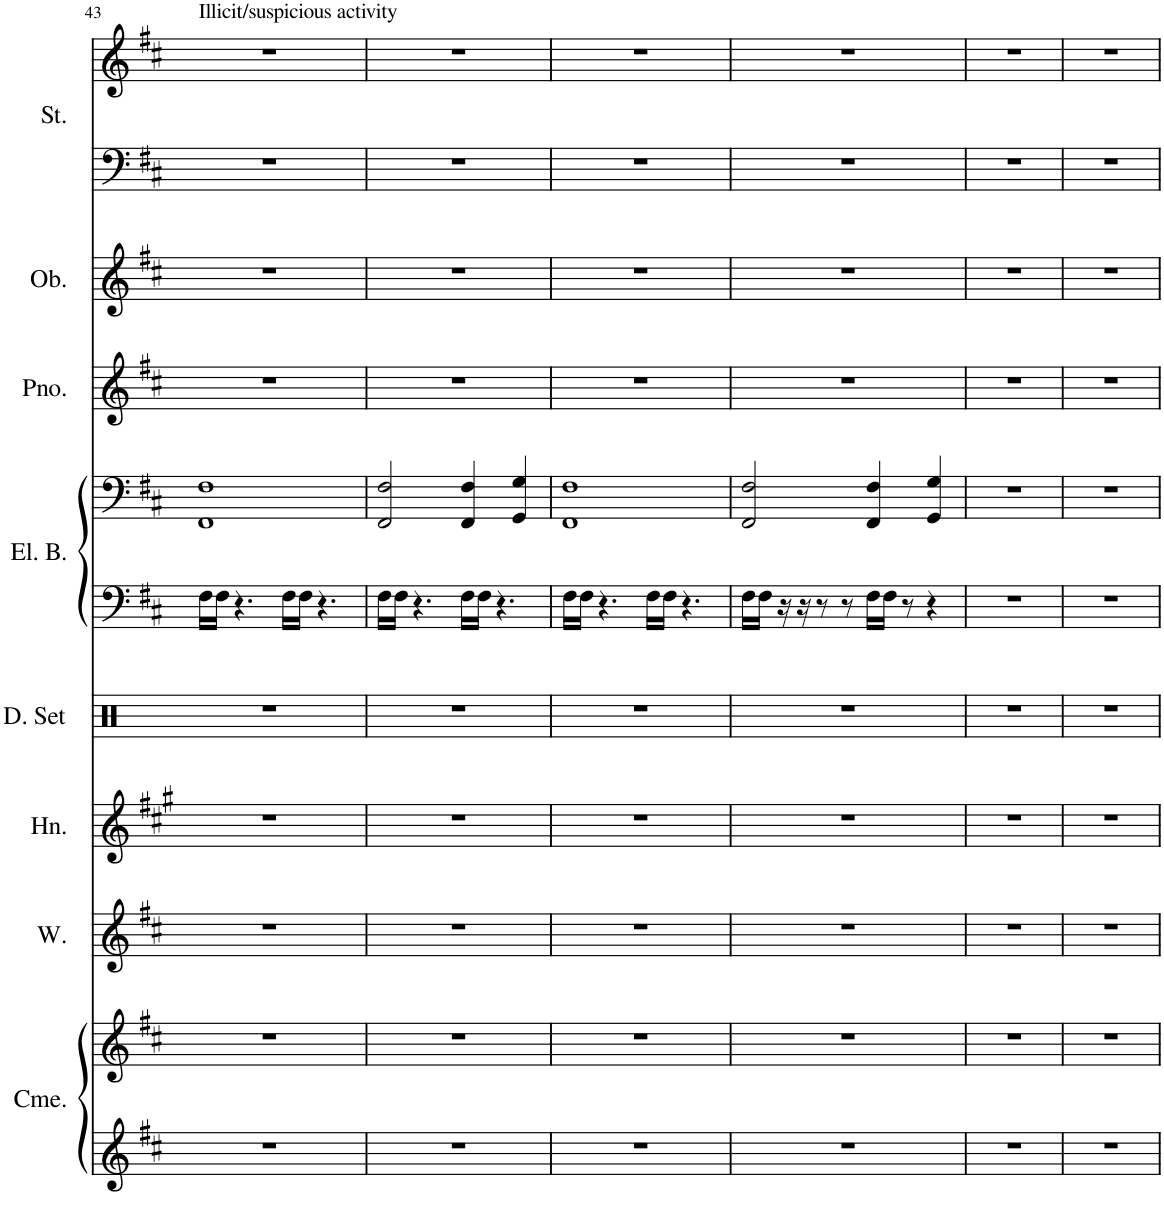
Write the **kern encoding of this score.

**kern	**kern	**kern	**kern	**kern	**kern	**kern	**kern	**kern	**kern	**kern
*part8	*part8	*part7	*part6	*part5	*part4	*part4	*part3	*part2	*part1	*part1
*staff11	*staff10	*staff9	*staff8	*staff7	*staff6	*staff5	*staff4	*staff3	*staff2	*staff1
*I"Chimes	*	*I"Women	*I"Horn	*I"Drumset	*I"Electric Bass	*	*I"Piano	*I"Oboe	*I"Strings	*
*I'Cme.	*	*I'W.	*I'Hn.	*I'D. Set	*I'El. B.	*	*I'Pno.	*I'Ob.	*I'St.	*
!!LO:PB:g=z
*clefG2	*clefG2	*clefG2	*clefG2	*clefX	*clefF4	*clefF4	*clefG2	*clefG2	*clefF4	*clefG2
*	*	*	*Trd4c7	*	*Trd7c12	*Trd7c12	*	*	*	*
*k[f#c#]	*k[f#c#]	*k[f#c#]	*k[f#c#g#]	*k[]	*k[f#c#]	*k[f#c#]	*k[f#c#]	*k[f#c#]	*k[f#c#]	*k[f#c#]
*M4/4	*M4/4	*M4/4	*M4/4	*M4/4	*M4/4	*M4/4	*M4/4	*M4/4	*M4/4	*M4/4
=43	=43	=43	=43	=43	=43	=43	=43	=43	=43	=43
!	!	!	!	!	!	!	!	!	!	!LO:TX:a:t=Illicit/suspicious activity
1r	1r	1r	1r	1r	16F#\LL	1FF# 1F#	1r	1r	1r	1r
.	.	.	.	.	16F#\JJ	.	.	.	.	.
.	.	.	.	.	4.r	.	.	.	.	.
.	.	.	.	.	16F#\LL	.	.	.	.	.
.	.	.	.	.	16F#\JJ	.	.	.	.	.
.	.	.	.	.	4.r	.	.	.	.	.
=44	=44	=44	=44	=44	=44	=44	=44	=44	=44	=44
1r	1r	1r	1r	1r	16F#\LL	2FF#/ 2F#/	1r	1r	1r	1r
.	.	.	.	.	16F#\JJ	.	.	.	.	.
.	.	.	.	.	4.r	.	.	.	.	.
.	.	.	.	.	16F#\LL	4FF#/ 4F#/	.	.	.	.
.	.	.	.	.	16F#\JJ	.	.	.	.	.
.	.	.	.	.	4.r	.	.	.	.	.
.	.	.	.	.	.	4GG/ 4G/	.	.	.	.
=45	=45	=45	=45	=45	=45	=45	=45	=45	=45	=45
1r	1r	1r	1r	1r	16F#\LL	1FF# 1F#	1r	1r	1r	1r
.	.	.	.	.	16F#\JJ	.	.	.	.	.
.	.	.	.	.	4.r	.	.	.	.	.
.	.	.	.	.	16F#\LL	.	.	.	.	.
.	.	.	.	.	16F#\JJ	.	.	.	.	.
.	.	.	.	.	4.r	.	.	.	.	.
=46	=46	=46	=46	=46	=46	=46	=46	=46	=46	=46
1r	1r	1r	1r	1r	16F#\LL	2FF#/ 2F#/	1r	1r	1r	1r
.	.	.	.	.	16F#\JJ	.	.	.	.	.
.	.	.	.	.	16r	.	.	.	.	.
.	.	.	.	.	16r	.	.	.	.	.
.	.	.	.	.	8r	.	.	.	.	.
.	.	.	.	.	8r	.	.	.	.	.
.	.	.	.	.	16F#\LL	4FF#/ 4F#/	.	.	.	.
.	.	.	.	.	16F#\JJ	.	.	.	.	.
.	.	.	.	.	8r	.	.	.	.	.
.	.	.	.	.	4r	4GG/ 4G/	.	.	.	.
=47	=47	=47	=47	=47	=47	=47	=47	=47	=47	=47
1r	1r	1r	1r	1r	1r	1r	1r	1r	1r	1r
=48	=48	=48	=48	=48	=48	=48	=48	=48	=48	=48
1r	1r	1r	1r	1r	1r	1r	1r	1r	1r	1r
=	=	=	=	=	=	=	=	=	=	=
*-	*-	*-	*-	*-	*-	*-	*-	*-	*-	*-
